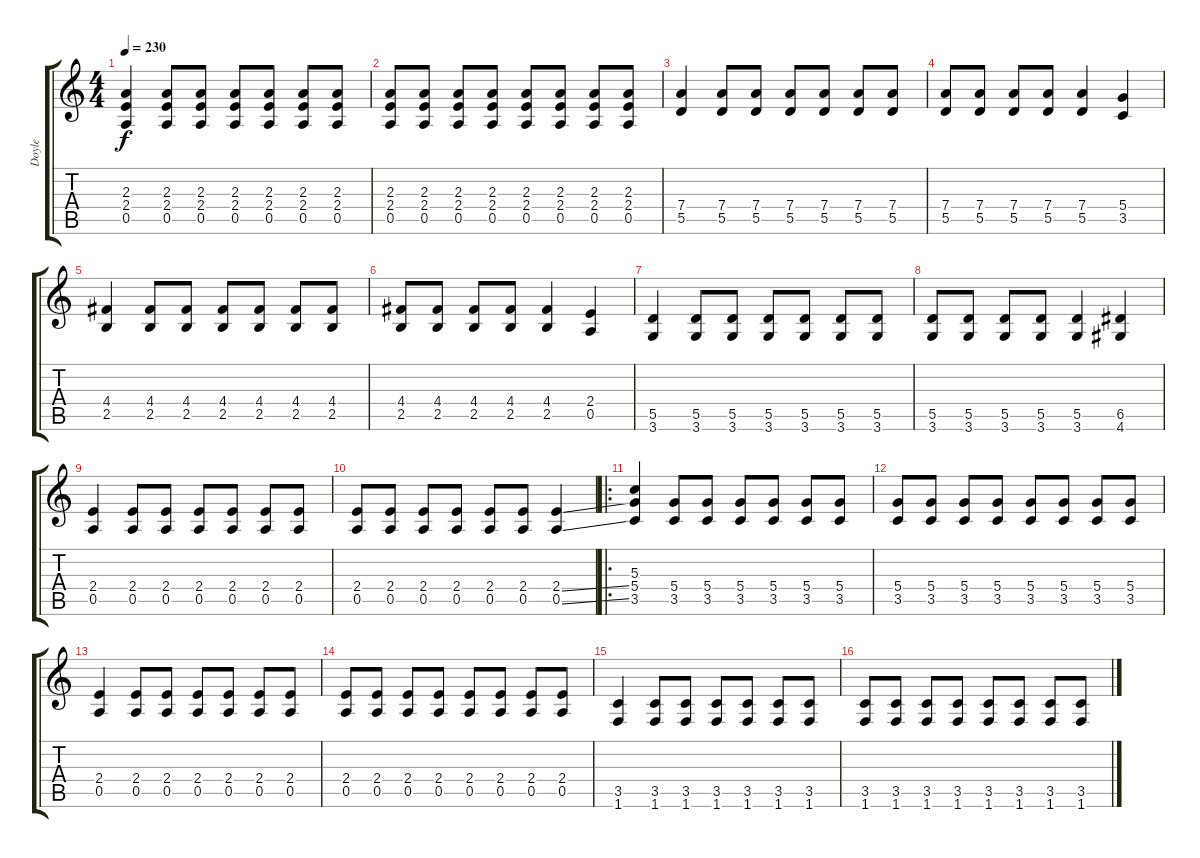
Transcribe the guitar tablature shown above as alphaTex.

\track ("Doyle" "Doyle") {instrument distortionguitar}
\staff {score tabs}
\tuning (E4 B3 G3 D3 A2 E2) {hide}
\ts (4 4)
\tempo 230
\clef g2
\ks c
(2.3 2.4 0.5).4{dy f} (2.3 2.4 0.5).8 (2.3 2.4 0.5).8 (2.3 2.4 0.5).8 (2.3 2.4 0.5).8 (2.3 2.4 0.5).8 (2.3 2.4 0.5).8 |
(2.3 2.4 0.5).8 (2.3 2.4 0.5).8 (2.3 2.4 0.5).8 (2.3 2.4 0.5).8 (2.3 2.4 0.5).8 (2.3 2.4 0.5).8 (2.3 2.4 0.5).8 (2.3 2.4 0.5).8 |
(7.4 5.5).4 (7.4 5.5).8 (7.4 5.5).8 (7.4 5.5).8 (7.4 5.5).8 (7.4 5.5).8 (7.4 5.5).8 |
(7.4 5.5).8 (7.4 5.5).8 (7.4 5.5).8 (7.4 5.5).8 (7.4 5.5).4 (5.4 3.5).4 |
(4.4 2.5).4 (4.4 2.5).8 (4.4 2.5).8 (4.4 2.5).8 (4.4 2.5).8 (4.4 2.5).8 (4.4 2.5).8 |
(4.4 2.5).8 (4.4 2.5).8 (4.4 2.5).8 (4.4 2.5).8 (4.4 2.5).4 (2.4 0.5).4 |
(5.5 3.6).4 (5.5 3.6).8 (5.5 3.6).8 (5.5 3.6).8 (5.5 3.6).8 (5.5 3.6).8 (5.5 3.6).8 |
(5.5 3.6).8 (5.5 3.6).8 (5.5 3.6).8 (5.5 3.6).8 (5.5 3.6).4 (6.5 4.6).4 |
(2.4 0.5).4 (2.4 0.5).8 (2.4 0.5).8 (2.4 0.5).8 (2.4 0.5).8 (2.4 0.5).8 (2.4 0.5).8 |
(2.4 0.5).8 (2.4 0.5).8 (2.4 0.5).8 (2.4 0.5).8 (2.4 0.5).8 (2.4 0.5).8 (2.4{ss} 0.5{ss}).4 |
\ro
(5.3 5.4 3.5).4 (5.4 3.5).8 (5.4 3.5).8 (5.4 3.5).8 (5.4 3.5).8 (5.4 3.5).8 (5.4 3.5).8 |
(5.4 3.5).8 (5.4 3.5).8 (5.4 3.5).8 (5.4 3.5).8 (5.4 3.5).8 (5.4 3.5).8 (5.4 3.5).8 (5.4 3.5).8 |
(2.4 0.5).4 (2.4 0.5).8 (2.4 0.5).8 (2.4 0.5).8 (2.4 0.5).8 (2.4 0.5).8 (2.4 0.5).8 |
(2.4 0.5).8 (2.4 0.5).8 (2.4 0.5).8 (2.4 0.5).8 (2.4 0.5).8 (2.4 0.5).8 (2.4 0.5).8 (2.4 0.5).8 |
(3.5 1.6).4 (3.5 1.6).8 (3.5 1.6).8 (3.5 1.6).8 (3.5 1.6).8 (3.5 1.6).8 (3.5 1.6).8 |
(3.5 1.6).8 (3.5 1.6).8 (3.5 1.6).8 (3.5 1.6).8 (3.5 1.6).8 (3.5 1.6).8 (3.5 1.6).8 (3.5 1.6).8
